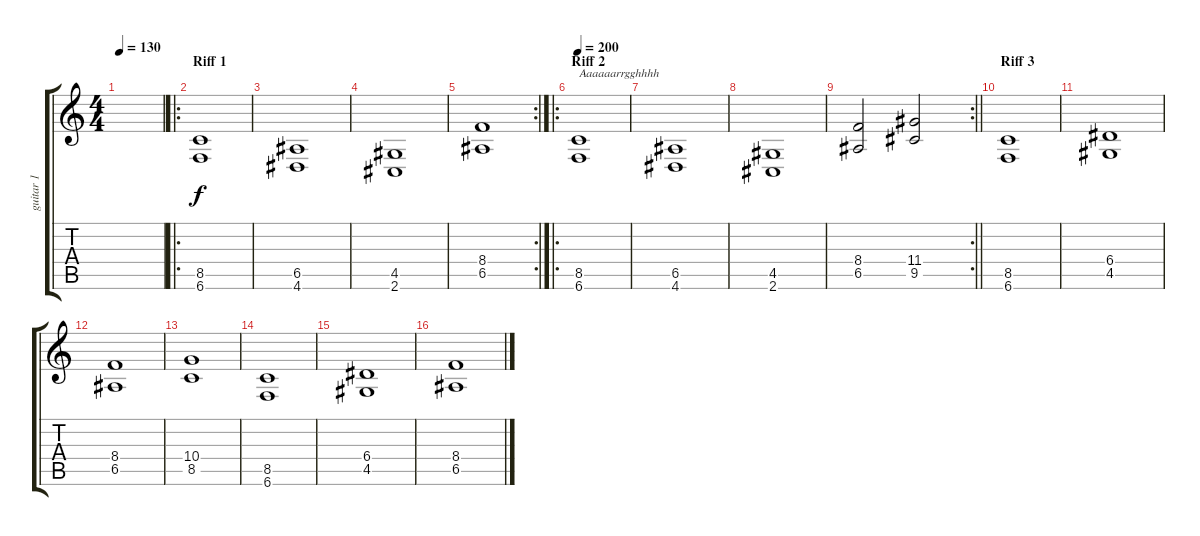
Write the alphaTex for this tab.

\track ("guitar 1" "guitar 1") {instrument distortionguitar}
\staff {score tabs}
\tuning (B3 Gb3 D3 A2 E2 B1) {hide}
\ts (4 4)
\tempo 130
\clef g2
\ks c
|
\ro
\section ("" "Riff 1")
(8.5 6.6).1 |
(6.5 4.6).1 |
(4.5 2.6).1 |
\rc 2
(8.4 6.5).1 |
\ro
\section ("" "Riff 2")
\tempo 200
(8.5 6.6).1{txt "Aaaaaarrgghhhh"} |
(6.5 4.6).1 |
(4.5 2.6).1 |
\rc 2
\barLineRight lightlight
(8.4 6.5).2 (11.4 9.5).2 |
\section ("" "Riff 3")
(8.5 6.6).1 |
(6.4 4.5).1 |
(8.4 6.5).1 |
(10.4 8.5).1 |
(8.5 6.6).1 |
(6.4 4.5).1 |
(8.4 6.5).1
